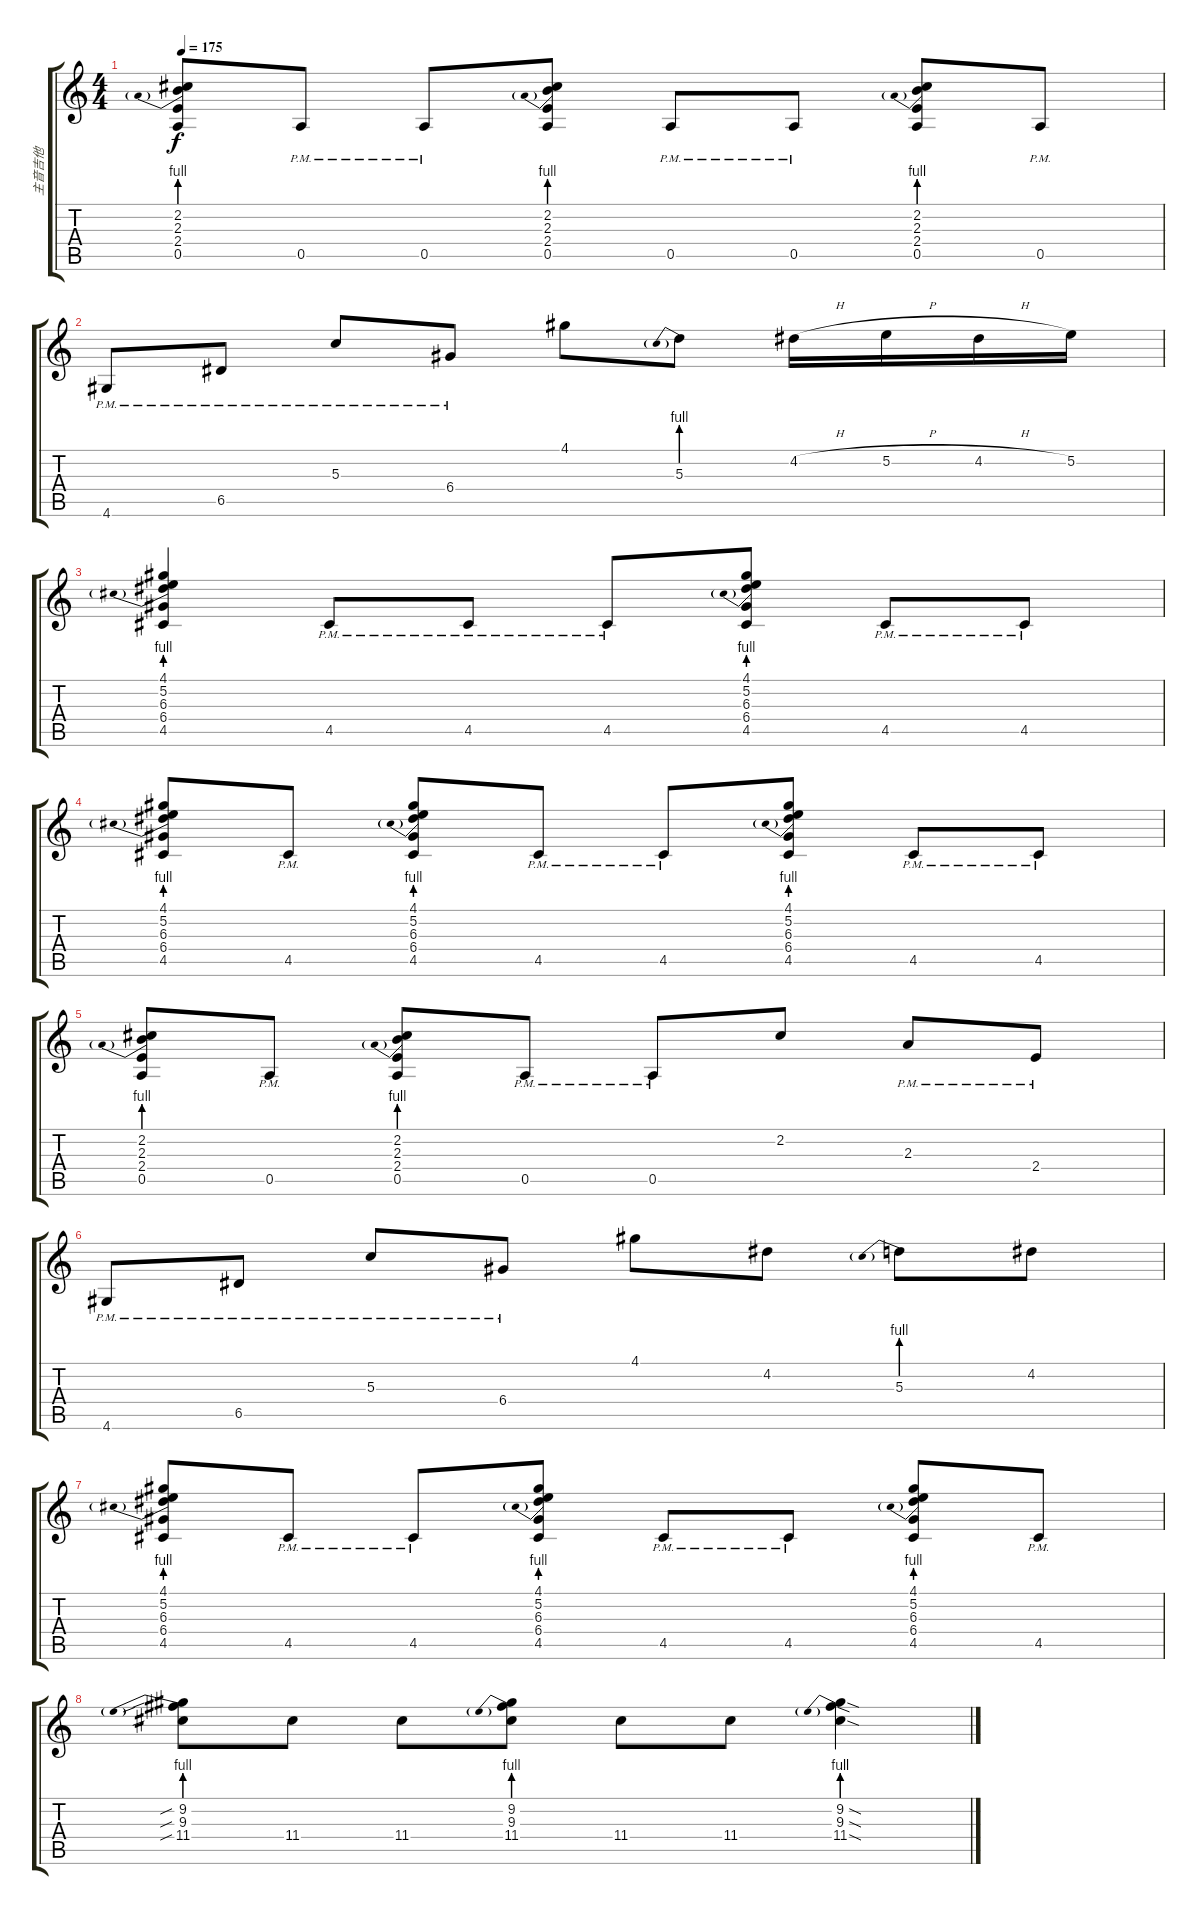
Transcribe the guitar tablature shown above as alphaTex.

\track ("主音吉他" "主音吉他") {instrument distortionguitar}
\staff {score tabs}
\tuning (E4 B3 G3 D3 A2 E2) {hide}
\ts (4 4)
\tempo 175
\clef g2
\ks c
(2.2 2.3{be (prebend 0 4 60 4)} 2.4 0.5).8{dy f} 0.5{pm}.8 0.5{pm}.8 (2.2 2.3{be (prebend 0 4 60 4)} 2.4 0.5).8 0.5{pm}.8 0.5{pm}.8 (2.2 2.3{be (prebend 0 4 60 4)} 2.4 0.5).8 0.5{pm}.8 |
4.6{pm}.8 6.5{pm}.8 5.3{pm}.8 6.4{pm}.8 4.1.8 5.3{be (prebend 0 4 60 4)}.8 4.2{h}.16 5.2{h}.16 4.2{h}.16 5.2.16 |
(4.1 5.2 6.3{be (prebend 0 4 60 4)} 6.4 4.5).4 4.5{pm}.8 4.5{pm}.8 4.5{pm}.8 (4.1 5.2 6.3{be (prebend 0 4 60 4)} 6.4 4.5).8 4.5{pm}.8 4.5{pm}.8 |
(4.1 5.2 6.3{be (prebend 0 4 60 4)} 6.4 4.5).8 4.5{pm}.8 (4.1 5.2 6.3{be (prebend 0 4 60 4)} 6.4 4.5).8 4.5{pm}.8 4.5{pm}.8 (4.1 5.2 6.3{be (prebend 0 4 60 4)} 6.4 4.5).8 4.5{pm}.8 4.5{pm}.8 |
(2.2 2.3{be (prebend 0 4 60 4)} 2.4 0.5).8 0.5{pm}.8 (2.2 2.3{be (prebend 0 4 60 4)} 2.4 0.5).8 0.5{pm}.8 0.5{pm}.8 2.2.8 2.3{pm}.8 2.4{pm}.8 |
4.6{pm}.8 6.5{pm}.8 5.3{pm}.8 6.4{pm}.8 4.1.8 4.2.8 5.3{be (prebend 0 4 60 4)}.8 4.2.8 |
(4.1 5.2 6.3{be (prebend 0 4 60 4)} 6.4 4.5).8 4.5{pm}.8 4.5{pm}.8 (4.1 5.2 6.3{be (prebend 0 4 60 4)} 6.4 4.5).8 4.5{pm}.8 4.5{pm}.8 (4.1 5.2 6.3{be (prebend 0 4 60 4)} 6.4 4.5).8 4.5{pm}.8 |
(9.2{sib} 9.3{be (prebend 0 4 60 4) sib} 11.4{sib}).8 11.4.8 11.4.8 (9.2 9.3{be (prebend 0 4 60 4)} 11.4).8 11.4.8 11.4.8 (9.2{sod} 9.3{be (prebend 0 4 60 4) sod} 11.4{sod}).4
